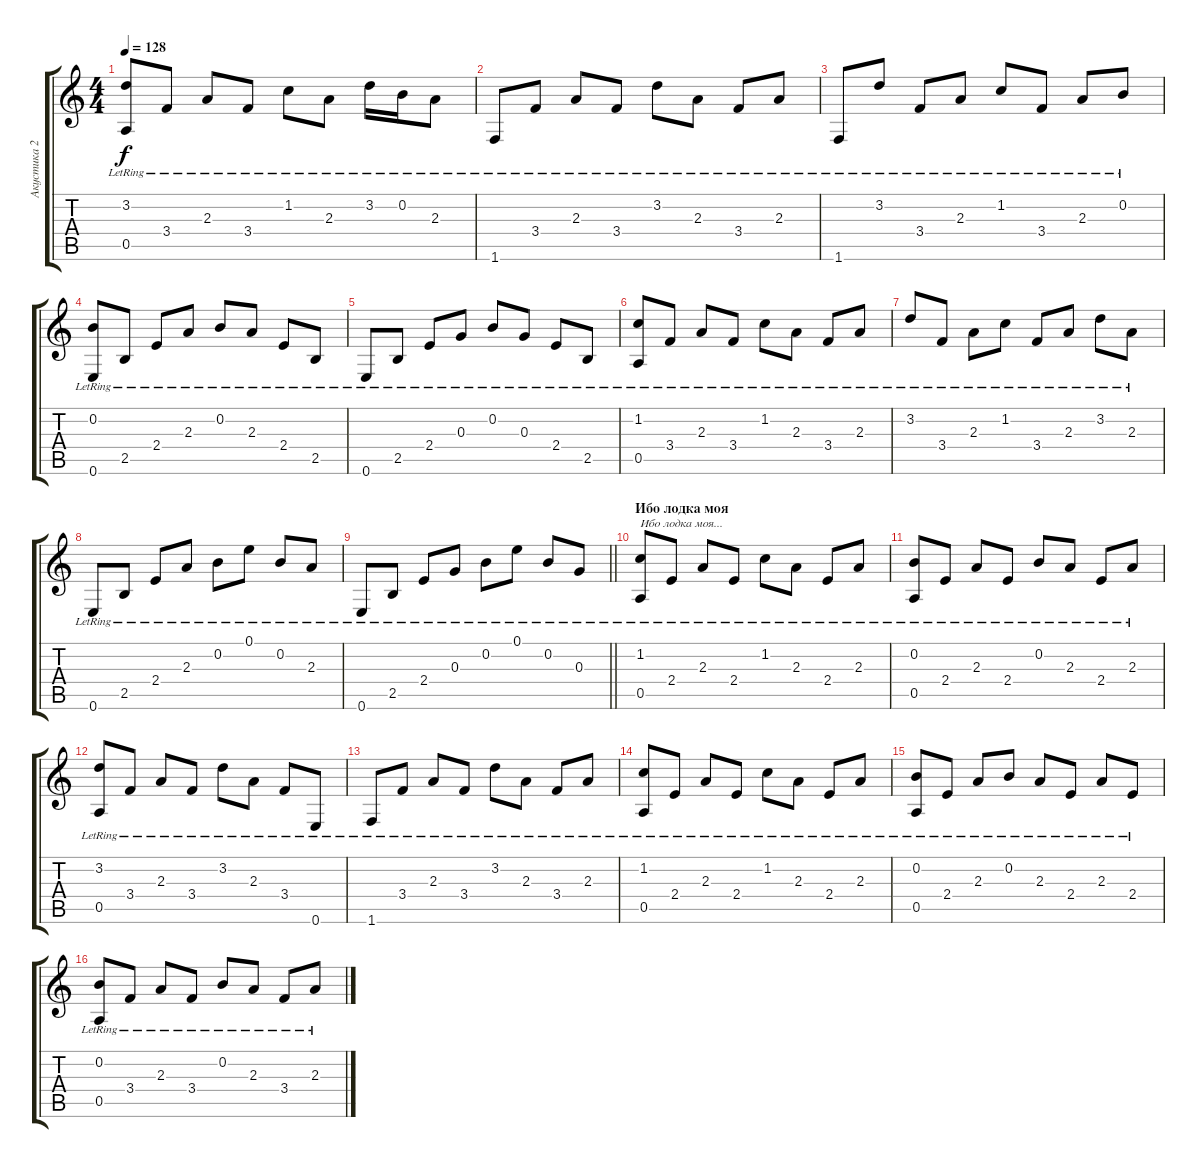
\track ("Акустика 2" "Акустика 2") {instrument acousticguitarsteel}
\staff {score tabs}
\tuning (E4 B3 G3 D3 A2 E2) {hide}
\ts (4 4)
\tempo 128
\clef g2
\ks c
(3.2{lr} 0.5{lr}).8{dy f} 3.4{lr}.8 2.3{lr}.8 3.4{lr}.8 1.2{lr}.8 2.3{lr}.8 3.2{lr}.16 0.2{lr}.16 2.3{lr}.8 |
1.6{lr}.8 3.4{lr}.8 2.3{lr}.8 3.4{lr}.8 3.2{lr}.8 2.3{lr}.8 3.4{lr}.8 2.3{lr}.8 |
1.6{lr}.8 3.2{lr}.8 3.4{lr}.8 2.3{lr}.8 1.2{lr}.8 3.4{lr}.8 2.3{lr}.8 0.2{lr}.8 |
(0.2{lr} 0.6{lr}).8 2.5{lr}.8 2.4{lr}.8 2.3{lr}.8 0.2{lr}.8 2.3{lr}.8 2.4{lr}.8 2.5{lr}.8 |
0.6{lr}.8 2.5{lr}.8 2.4{lr}.8 0.3{lr}.8 0.2{lr}.8 0.3{lr}.8 2.4{lr}.8 2.5{lr}.8 |
(1.2{lr} 0.5{lr}).8 3.4{lr}.8 2.3{lr}.8 3.4{lr}.8 1.2{lr}.8 2.3{lr}.8 3.4{lr}.8 2.3{lr}.8 |
3.2{lr}.8 3.4{lr}.8 2.3{lr}.8 1.2{lr}.8 3.4{lr}.8 2.3{lr}.8 3.2{lr}.8 2.3{lr}.8 |
0.6{lr}.8 2.5{lr}.8 2.4{lr}.8 2.3{lr}.8 0.2{lr}.8 0.1{lr}.8 0.2{lr}.8 2.3{lr}.8 |
\barLineRight lightlight
0.6{lr}.8 2.5{lr}.8 2.4{lr}.8 0.3{lr}.8 0.2{lr}.8 0.1{lr}.8 0.2{lr}.8 0.3{lr}.8 |
\section ("" "Ибо лодка моя")
(1.2{lr} 0.5{lr}).8{txt "Ибо лодка моя..."} 2.4{lr}.8 2.3{lr}.8 2.4{lr}.8 1.2{lr}.8 2.3{lr}.8 2.4{lr}.8 2.3{lr}.8 |
(0.2{lr} 0.5{lr}).8 2.4{lr}.8 2.3{lr}.8 2.4{lr}.8 0.2{lr}.8 2.3{lr}.8 2.4{lr}.8 2.3{lr}.8 |
(3.2{lr} 0.5{lr}).8 3.4{lr}.8 2.3{lr}.8 3.4{lr}.8 3.2{lr}.8 2.3{lr}.8 3.4{lr}.8 0.6{lr}.8 |
1.6{lr}.8 3.4{lr}.8 2.3{lr}.8 3.4{lr}.8 3.2{lr}.8 2.3{lr}.8 3.4{lr}.8 2.3{lr}.8 |
(1.2{lr} 0.5{lr}).8 2.4{lr}.8 2.3{lr}.8 2.4{lr}.8 1.2{lr}.8 2.3{lr}.8 2.4{lr}.8 2.3{lr}.8 |
(0.2{lr} 0.5{lr}).8 2.4{lr}.8 2.3{lr}.8 0.2{lr}.8 2.3{lr}.8 2.4{lr}.8 2.3{lr}.8 2.4{lr}.8 |
(0.2{lr} 0.5{lr}).8 3.4{lr}.8 2.3{lr}.8 3.4{lr}.8 0.2{lr}.8 2.3{lr}.8 3.4{lr}.8 2.3{lr}.8
